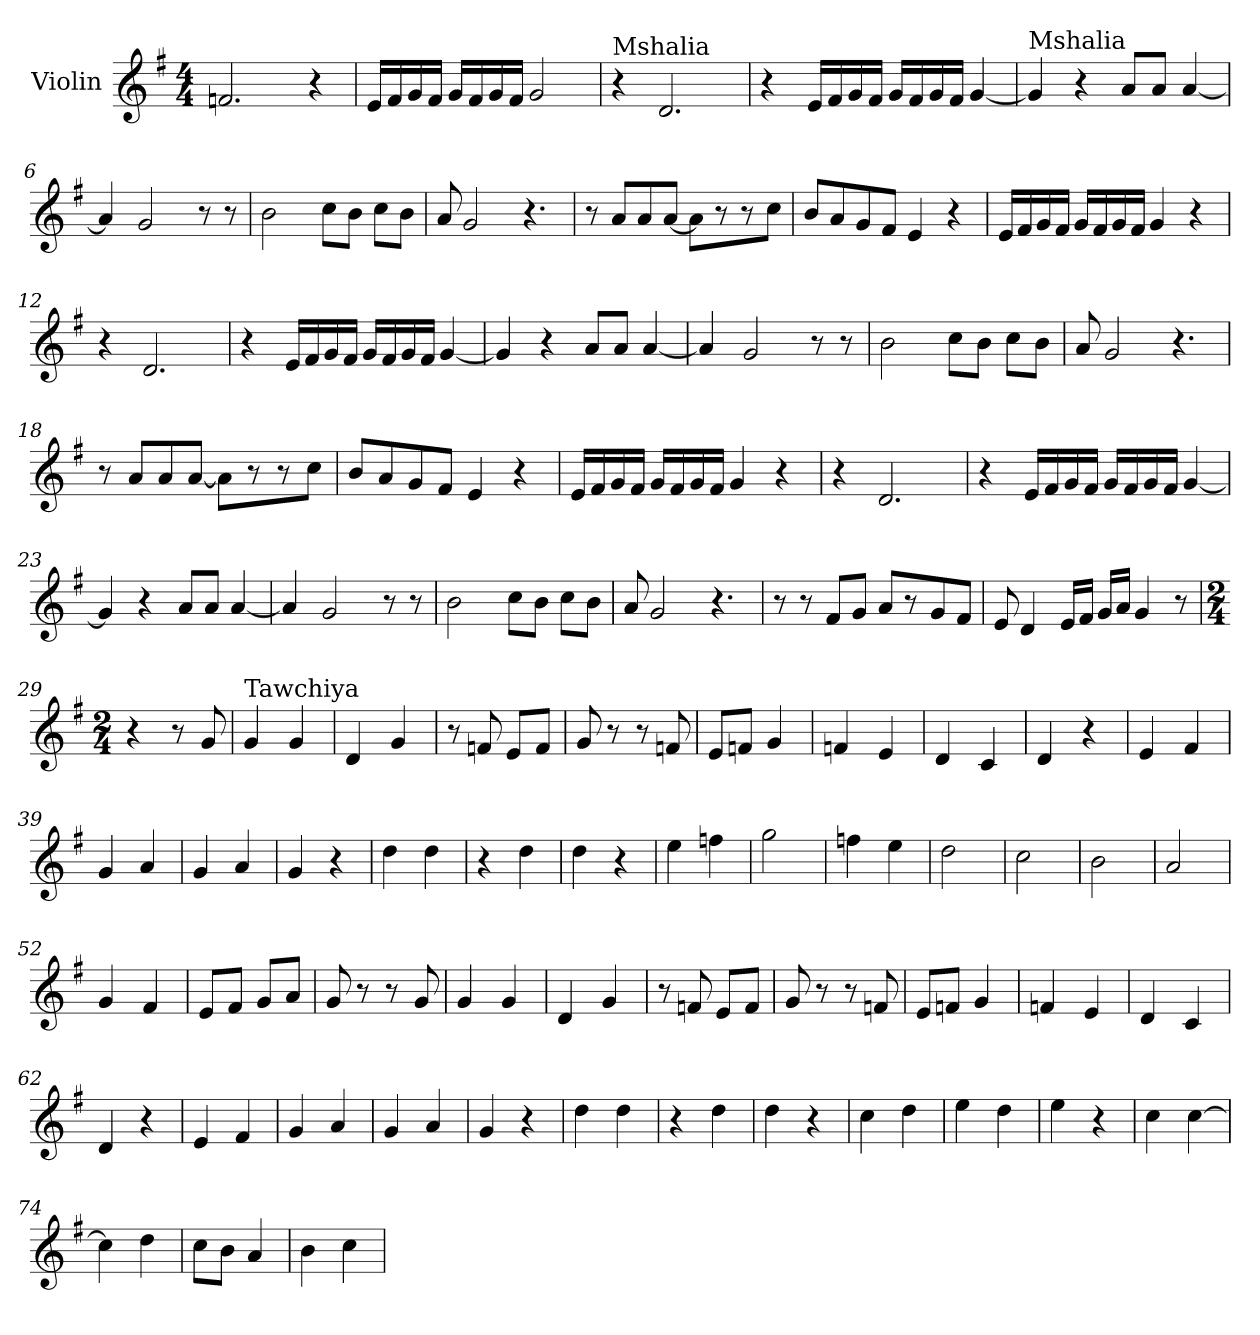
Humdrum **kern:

**kern
*part1
*staff1
*I"Violin
*clefG2
*k[f#]
*G:
*M4/4
*MM80
=1
2.fn/
4r
=2
16ei/LL
16f#i/
16gi/
16f#/JJ
16g/LL
16f#/
16g/
16f#/JJ
2g/
=3
!LO:TX:a:t=Mshalia
4r
2.d/
=4
4r
16ei/LL
16f#i/
16gi/
16f#/JJ
16g/LL
16f#/
16g/
16f#/JJ
[4g/
!!LO:LB:g=z
=5
!LO:TX:a:t=Mshalia
4g/]
4r
8a/L
8a/J
[4a/
=6
4a/]
2g/
8r
8r
=7
2b\
8cc\L
8b\J
8cc\L
8b\J
=8
8a/
2g/
4.r
=9
8r
8a/L
8a/
[8a/J
8a\L]
8r
8r
8cc\J
!!LO:LB:g=z
=10
8bj/L
8aj/
8gj/
8f#/J
4e/
4r
=11
16ei/LL
16f#i/
16gi/
16f#/JJ
16g/LL
16f#/
16g/
16f#/JJ
4g/
4r
=12
4r
2.d/
=13
4r
16ei/LL
16f#i/
16gi/
16f#/JJ
16g/LL
16f#/
16g/
16f#/JJ
[4g/
=14
4g/]
4r
8a/L
8a/J
[4a/
!!LO:LB:g=z
=15
4a/]
2g/
8r
8r
=16
2b\
8cc\L
8b\J
8cc\L
8b\J
=17
8a/
2g/
4.r
=18
8r
8a/L
8a/
[8a/J
8a\L]
8r
8r
8cc\J
=19
8bj/L
8aj/
8gj/
8f#/J
4e/
4r
!!LO:LB:g=z
=20
16ei/LL
16f#i/
16gi/
16f#/JJ
16g/LL
16f#/
16g/
16f#/JJ
4g/
4r
=21
4r
2.d/
=22
4r
16ei/LL
16f#i/
16gi/
16f#/JJ
16g/LL
16f#/
16g/
16f#/JJ
[4g/
=23
4g/]
4r
8a/L
8a/J
[4a/
=24
4a/]
2g/
8r
8r
!!LO:LB:g=z
=25
2b\
8cc\L
8b\J
8cc\L
8b\J
=26
8a/
2g/
4.r
=27
8r
8r
8f#/L
8g/J
8a/L
8r
8g/
8f#/J
=28
8e/
4d/
16ei/LL
16f#i/JJ
16gi/LL
16a/JJ
4g/
8r
=29
*M2/4
*MM150
4r
8r
8g/
=30
!LO:TX:a:t=Tawchiya
4g/
4g/
!!LO:LB:g=z
=31
4d/
4g/
=32
8r
8fn/
8e/L
8f/J
=33
8g/
8r
8r
8fn/
=34
8e/L
8fn/J
4g/
=35
4fn/
4e/
=36
4d/
4c/
=37
4d/
4r
=38
4e/
4f#/
=39
4g/
4a/
!!LO:PB:g=z
=40
4g/
4a/
=41
4g/
4r
=42
4dd\
4dd\
=43
4r
4dd\
=44
4dd\
4r
=45
4ee\
4ffn\
=46
2gg\
=47
4ffn\
4ee\
=48
2dd\
=49
2cc\
=50
2b\
!!LO:PB:g=z
=51
2a/
=52
4g/
4f#/
=53
8ei/L
8f#i/J
8gi/L
8a/J
=54
8g/
8r
8r
8g/
=55
4g/
4g/
=56
4d/
4g/
=57
8r
8fn/
8e/L
8f/J
=58
8g/
8r
8r
8fn/
=59
8e/L
8fn/J
4g/
!!LO:LB:g=z
=60
4fn/
4e/
=61
4d/
4c/
=62
4d/
4r
=63
4e/
4f#/
=64
4g/
4a/
=65
4g/
4a/
=66
4g/
4r
=67
4dd\
4dd\
=68
4r
4dd\
=69
4dd\
4r
!!LO:LB:g=z
=70
4cc\
4dd\
=71
4ee\
4dd\
=72
4ee\
4r
=73
4cc\
[4cc\
=74
4cc\]
4dd\
=75
8cc\L
8b\J
4a/
=76
4b\
4cc\
=
*-
